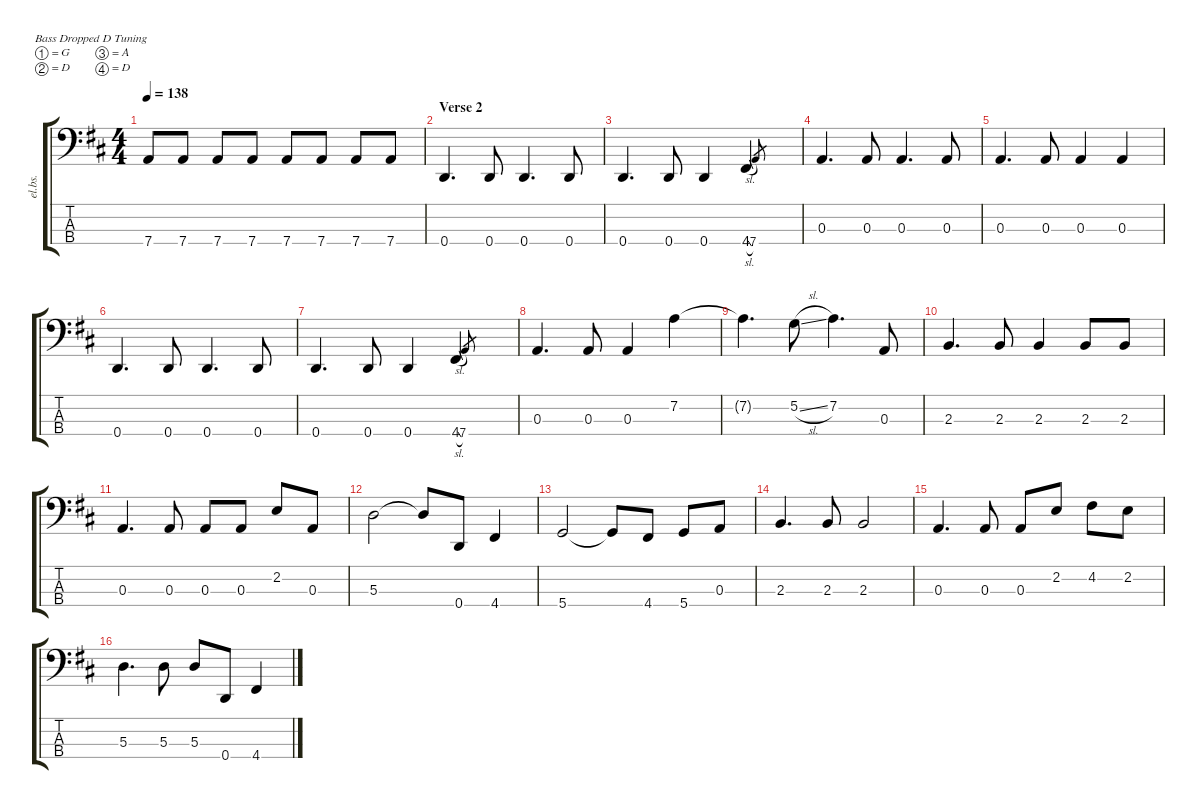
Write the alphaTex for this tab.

\hideDynamics
\bracketExtendMode groupsimilarinstruments
\otherSystemsTrackNameOrientation horizontal
\track ("Electric Bass" "el.bs.") {instrument electricbassfinger}
\staff {score tabs}
\tuning (G2 D2 A1 D1)
\ts (4 4)
\tempo 138
\clef f4
\ks d
7.4{acc forcenatural}.8{dy f} 7.4{acc forcenatural}.8{dy mf} 7.4{acc forcenatural}.8{dy fff} 7.4{acc forcenatural}.8{dy mf} 7.4{acc forcenatural}.8{dy f} 7.4{acc forcenatural}.8 7.4{acc forcenatural}.8{dy fff} 7.4{acc forcenatural}.8{dy f} |
\section ("" "Verse 2")
0.4{acc forcenatural}.4{d dy ff} 0.4{acc forcenatural}.8{dy fff} 0.4{acc forcenatural}.4{d dy ff} 0.4{acc forcenatural}.8 |
0.4{acc forcenatural}.4{d} 0.4{acc forcenatural}.8{dy fff} 0.4{acc forcenatural}.4 4.4{sl acc #}.4{dy ff} 7.4{acc forcenatural}.8{gr dy f} |
0.3{acc forcenatural}.4{d dy ff} 0.3{acc forcenatural}.8 0.3{acc forcenatural}.4{d} 0.3{acc forcenatural}.8 |
0.3{acc forcenatural}.4{d} 0.3{acc forcenatural}.8 0.3{acc forcenatural}.4{dy fff} 0.3{acc forcenatural}.4 |
0.4{acc forcenatural}.4{d dy ff} 0.4{acc forcenatural}.8{dy fff} 0.4{acc forcenatural}.4{d dy ff} 0.4{acc forcenatural}.8 |
0.4{acc forcenatural}.4{d} 0.4{acc forcenatural}.8{dy fff} 0.4{acc forcenatural}.4 4.4{sl acc #}.4{dy ff} 7.4{acc forcenatural}.8{gr dy f} |
0.3{acc forcenatural}.4{d dy ff} 0.3{acc forcenatural}.8 0.3{acc forcenatural}.4 7.2{acc forcenatural}.4 |
7.2{t acc forcenatural}.4{d} 5.2{sl acc forcenatural}.8 7.2{acc forcenatural}.4{d dy fff} 0.3{acc forcenatural}.8 |
2.3{acc forcenatural}.4{d dy ff} 2.3{acc forcenatural}.8 2.3{acc forcenatural}.4 2.3{acc forcenatural}.8 2.3{acc forcenatural}.8{dy f} |
0.3{acc forcenatural}.4{d dy ff} 0.3{acc forcenatural}.8 0.3{acc forcenatural}.8 0.3{acc forcenatural}.8 2.2{acc forcenatural}.8 0.3{acc forcenatural}.8 |
5.3{acc forcenatural}.2 5.3{t acc forcenatural}.8 0.4{acc forcenatural}.8 4.4{acc #}.4{dy f} |
5.4{acc forcenatural}.2 5.4{t acc forcenatural}.8 4.4{acc #}.8{dy fff} 5.4{acc forcenatural}.8 0.3{acc forcenatural}.8 |
2.3{acc forcenatural}.4{d dy ff} 2.3{acc forcenatural}.8 2.3{acc forcenatural}.2{dy f} |
0.3{acc forcenatural}.4{d dy ff} 0.3{acc forcenatural}.8 0.3{acc forcenatural}.8 2.2{acc forcenatural}.8 4.2{acc #}.8 2.2{acc forcenatural}.8 |
5.3{acc forcenatural}.4{d} 5.3{acc forcenatural}.8 5.3{acc forcenatural}.8 0.4{acc forcenatural}.8 4.4{acc #}.4{dy f}
